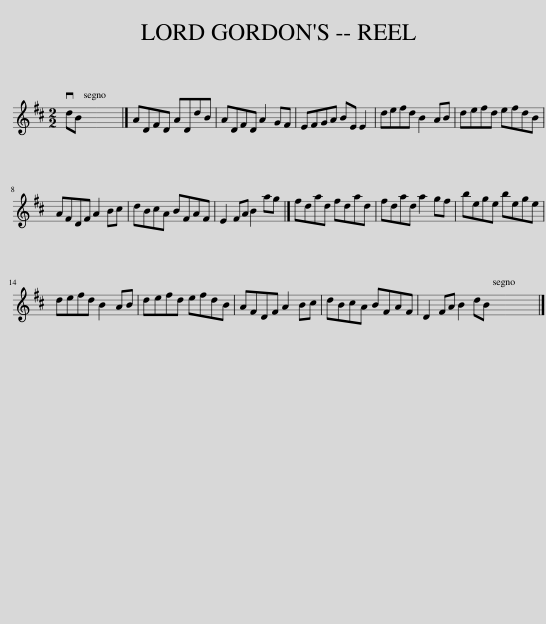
X:1
L:1/8
M:2/2
I:linebreak $
K:D
V:1 treble
V:1
 vdB | x8 |] ADFD ADdB | ADFD A2 GF | EFGA BE E2 | %5
 defd B2 AB | defd efdB |$ AFDF A2 Bc | dBcA BFAF | E2 FA B2 ag |] %10
 fdad fdad | fdad a2 gf | bege bege |$ defd B2 AB | defd efdB | %15
 AFDF A2 Bc | dBcA BFAF | D2 FA B2 dB | x8 |] %19
